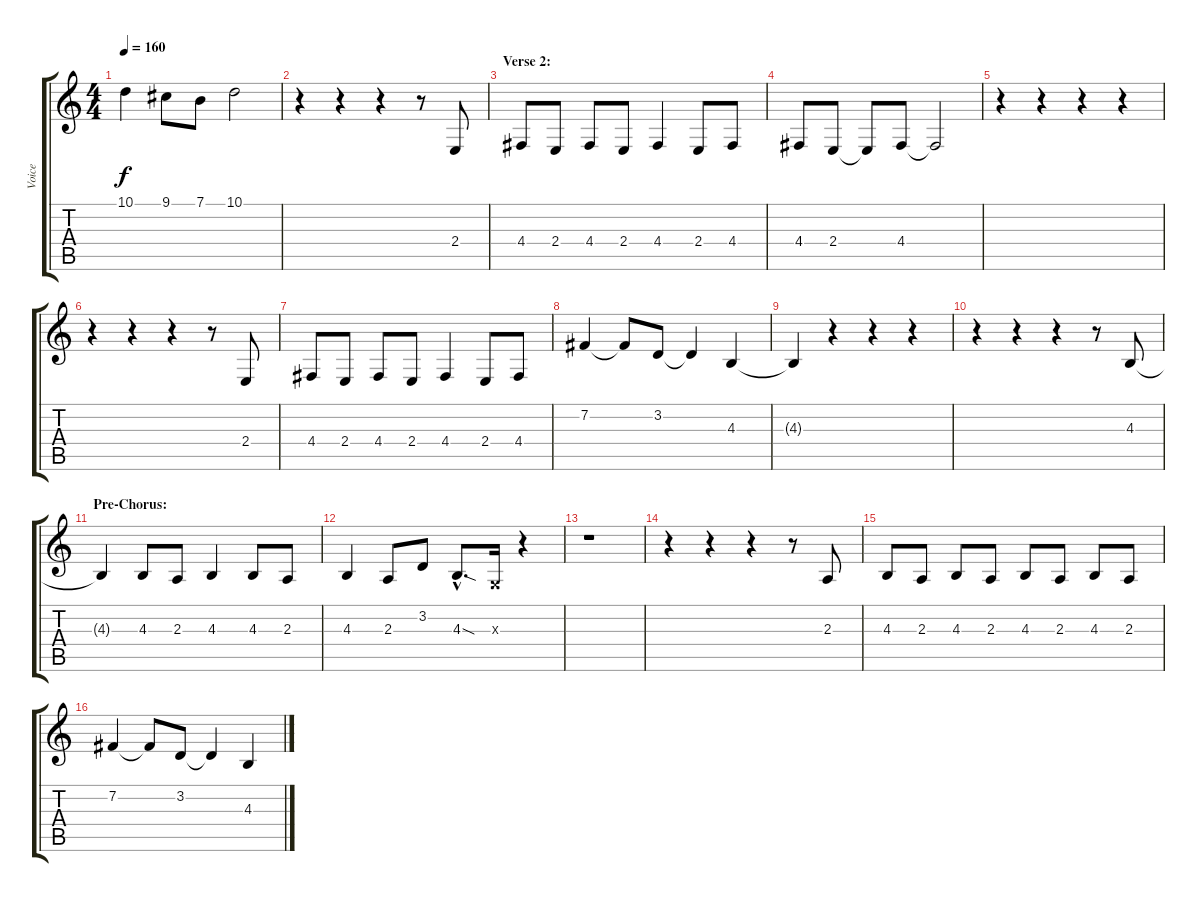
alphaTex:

\track ("Voice" "Voice") {instrument oboe}
\staff {score tabs}
\tuning (E4 B3 G3 D3 A2 E2) {hide}
\ts (4 4)
\tempo 160
\clef g2
\ks c
10.1{t}.4{dy f} 9.1.8 7.1.8 10.1.2 |
r.4 r.4 r.4 r.8 2.4.8 |
\section ("" "Verse 2:")
4.4.8 2.4.8 4.4.8 2.4.8 4.4.4 2.4.8 4.4.8 |
4.4.8 2.4.8 2.4{t}.8 4.4.8 4.4{t}.2 |
r.4 r.4 r.4 r.4 |
r.4 r.4 r.4 r.8 2.4.8 |
4.4.8 2.4.8 4.4.8 2.4.8 4.4.4 2.4.8 4.4.8 |
7.2.4 7.2{t}.8 3.2.8 3.2{t}.4 4.3.4 |
4.3{t}.4 r.4 r.4 r.4 |
r.4 r.4 r.4 r.8 4.3.8 |
\section ("" "Pre-Chorus:")
4.3{t}.4 4.3.8 2.3.8 4.3.4 4.3.8 2.3.8 |
4.3.4 2.3.8 3.2.8 4.3{sod hac}.8{d} 0.3{x}.16 r.4 |
r.1 |
r.4 r.4 r.4 r.8 2.3.8 |
4.3.8 2.3.8 4.3.8 2.3.8 4.3.8 2.3.8 4.3.8 2.3.8 |
7.2.4 7.2{t}.8 3.2.8 3.2{t}.4 4.3.4
